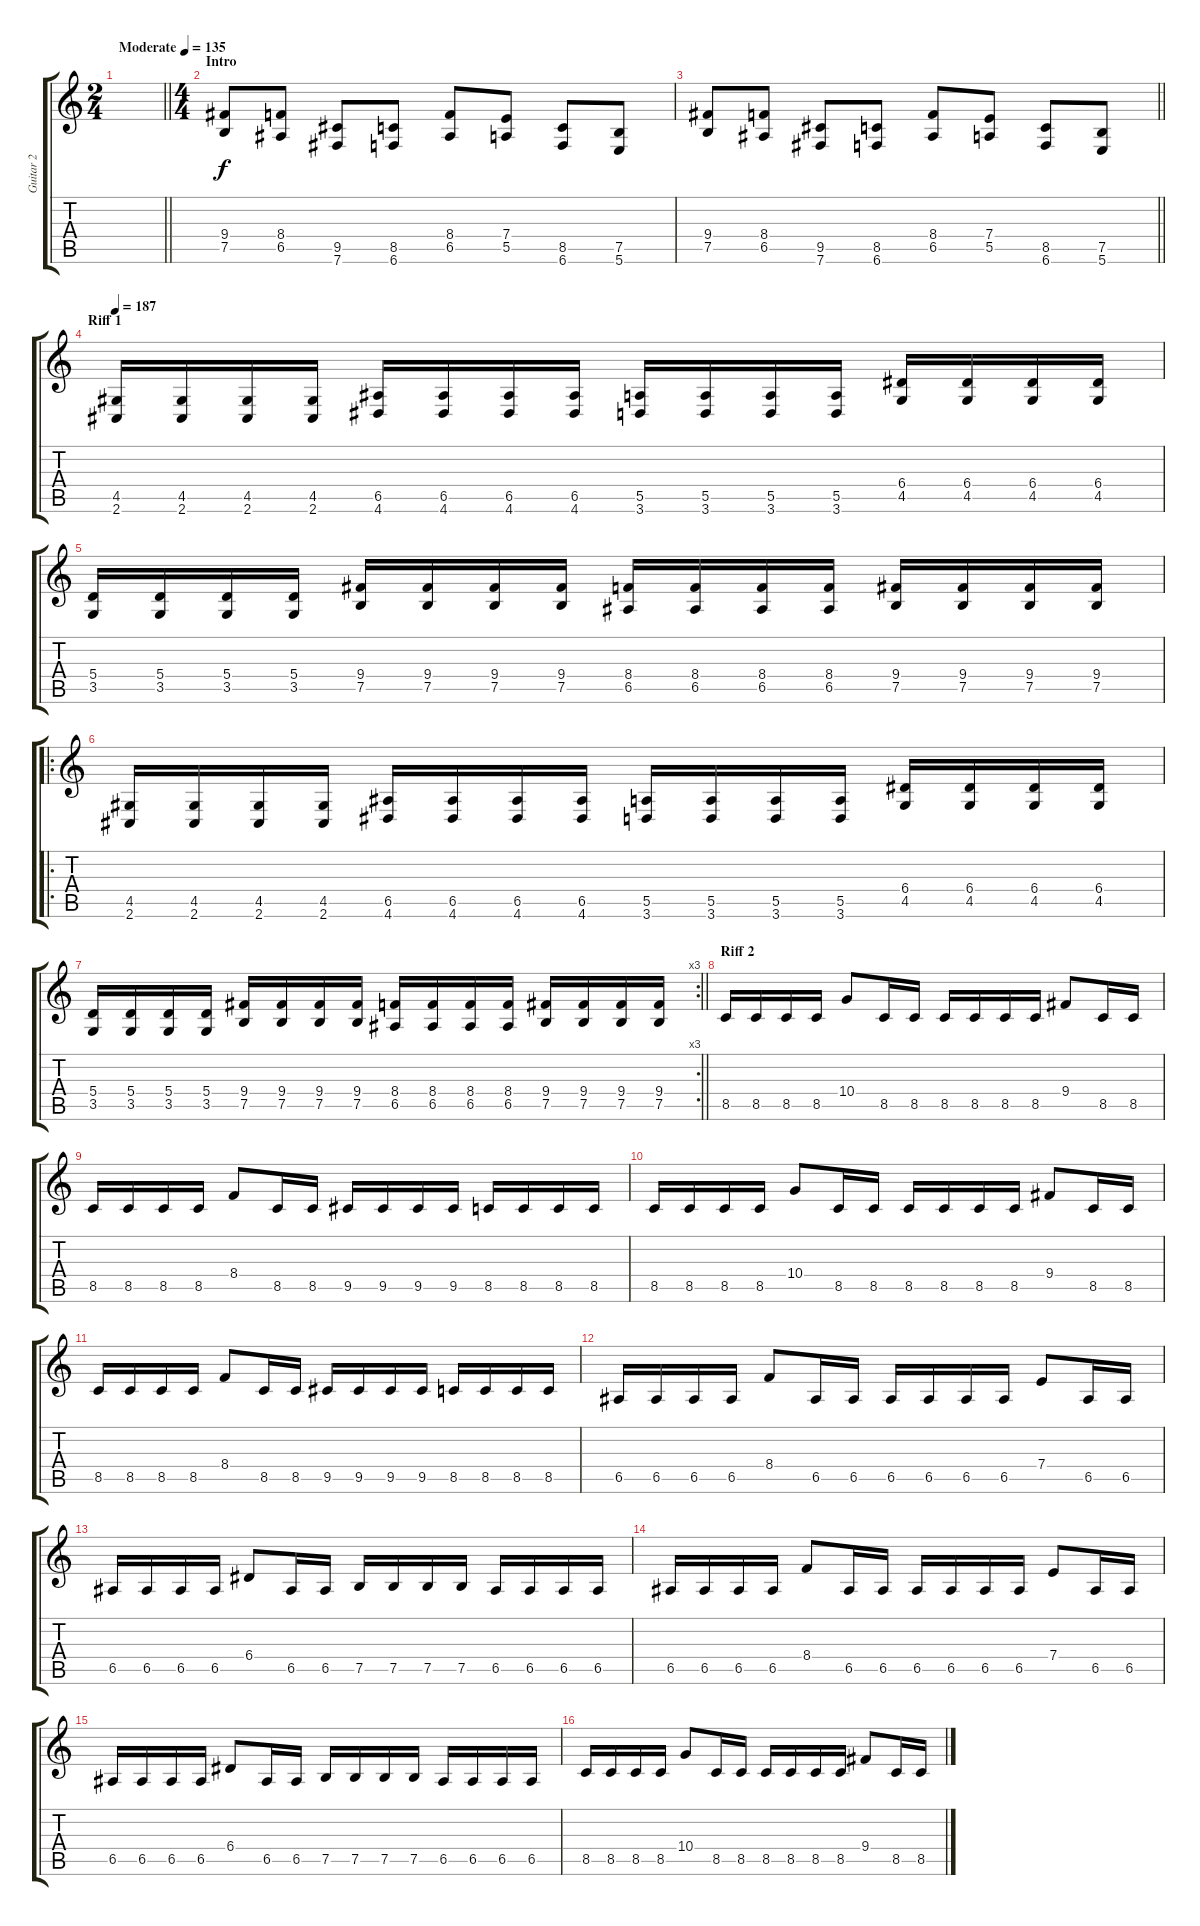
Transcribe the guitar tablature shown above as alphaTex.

\track ("Guitar 2" "Guitar 2") {instrument overdrivenguitar}
\staff {score tabs}
\tuning (B3 Gb3 D3 A2 E2 B1) {hide}
\ts (2 4)
\tempo (135 "Moderate")
\clef g2
\barLineRight lightlight
\ks c
|
\ts (4 4)
\section ("" "Intro")
(9.4 7.5).8 (8.4 6.5).8 (9.5 7.6).8 (8.5 6.6).8 (8.4 6.5).8 (7.4 5.5).8 (8.5 6.6).8 (7.5 5.6).8 |
\barLineRight lightlight
(9.4 7.5).8 (8.4 6.5).8 (9.5 7.6).8 (8.5 6.6).8 (8.4 6.5).8 (7.4 5.5).8 (8.5 6.6).8 (7.5 5.6).8 |
\section ("" "Riff 1")
\tempo 187
(4.5 2.6).16 (4.5 2.6).16 (4.5 2.6).16 (4.5 2.6).16 (6.5 4.6).16 (6.5 4.6).16 (6.5 4.6).16 (6.5 4.6).16 (5.5 3.6).16 (5.5 3.6).16 (5.5 3.6).16 (5.5 3.6).16 (6.4 4.5).16 (6.4 4.5).16 (6.4 4.5).16 (6.4 4.5).16 |
(5.4 3.5).16 (5.4 3.5).16 (5.4 3.5).16 (5.4 3.5).16 (9.4 7.5).16 (9.4 7.5).16 (9.4 7.5).16 (9.4 7.5).16 (8.4 6.5).16 (8.4 6.5).16 (8.4 6.5).16 (8.4 6.5).16 (9.4 7.5).16 (9.4 7.5).16 (9.4 7.5).16 (9.4 7.5).16 |
\ro
(4.5 2.6).16 (4.5 2.6).16 (4.5 2.6).16 (4.5 2.6).16 (6.5 4.6).16 (6.5 4.6).16 (6.5 4.6).16 (6.5 4.6).16 (5.5 3.6).16 (5.5 3.6).16 (5.5 3.6).16 (5.5 3.6).16 (6.4 4.5).16 (6.4 4.5).16 (6.4 4.5).16 (6.4 4.5).16 |
\rc 3
\barLineRight lightlight
(5.4 3.5).16 (5.4 3.5).16 (5.4 3.5).16 (5.4 3.5).16 (9.4 7.5).16 (9.4 7.5).16 (9.4 7.5).16 (9.4 7.5).16 (8.4 6.5).16 (8.4 6.5).16 (8.4 6.5).16 (8.4 6.5).16 (9.4 7.5).16 (9.4 7.5).16 (9.4 7.5).16 (9.4 7.5).16 |
\section ("" "Riff 2")
8.5.16 8.5.16 8.5.16 8.5.16 10.4.8 8.5.16 8.5.16 8.5.16 8.5.16 8.5.16 8.5.16 9.4.8 8.5.16 8.5.16 |
8.5.16 8.5.16 8.5.16 8.5.16 8.4.8 8.5.16 8.5.16 9.5.16 9.5.16 9.5.16 9.5.16 8.5.16 8.5.16 8.5.16 8.5.16 |
8.5.16 8.5.16 8.5.16 8.5.16 10.4.8 8.5.16 8.5.16 8.5.16 8.5.16 8.5.16 8.5.16 9.4.8 8.5.16 8.5.16 |
8.5.16 8.5.16 8.5.16 8.5.16 8.4.8 8.5.16 8.5.16 9.5.16 9.5.16 9.5.16 9.5.16 8.5.16 8.5.16 8.5.16 8.5.16 |
6.5.16 6.5.16 6.5.16 6.5.16 8.4.8 6.5.16 6.5.16 6.5.16 6.5.16 6.5.16 6.5.16 7.4.8 6.5.16 6.5.16 |
6.5.16 6.5.16 6.5.16 6.5.16 6.4.8 6.5.16 6.5.16 7.5.16 7.5.16 7.5.16 7.5.16 6.5.16 6.5.16 6.5.16 6.5.16 |
6.5.16 6.5.16 6.5.16 6.5.16 8.4.8 6.5.16 6.5.16 6.5.16 6.5.16 6.5.16 6.5.16 7.4.8 6.5.16 6.5.16 |
6.5.16 6.5.16 6.5.16 6.5.16 6.4.8 6.5.16 6.5.16 7.5.16 7.5.16 7.5.16 7.5.16 6.5.16 6.5.16 6.5.16 6.5.16 |
8.5.16 8.5.16 8.5.16 8.5.16 10.4.8 8.5.16 8.5.16 8.5.16 8.5.16 8.5.16 8.5.16 9.4.8 8.5.16 8.5.16
